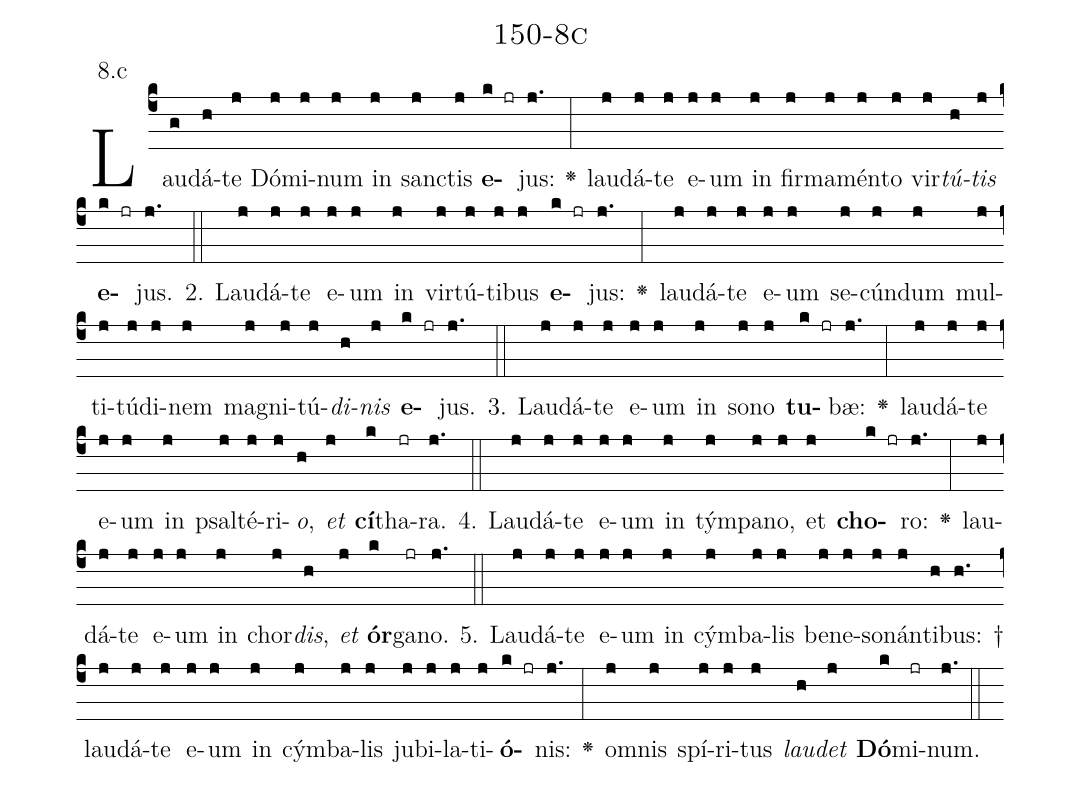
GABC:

name: 150-8c;
annotation: 8.c;
%%
(c4)Lau(g)dá(h)te(j) Dó(j)mi(j)num(j) in(j) sanc(j)tis(j) <b>e</b>(k jr)jus:(j.) <v>\greheightstar</v>(:) lau(j)dá(j)te(j) e(j)um(j) in(j) fir(j)ma(j)mén(j)to(j) vir(j)<i>tú</i>(h)<i>tis</i>(j) <b>e</b>(k jr)jus.(j.) (::)
2. Lau(j)dá(j)te(j) e(j)um(j) in(j) vir(j)tú(j)ti(j)bus(j) <b>e</b>(k jr)jus:(j.) <v>\greheightstar</v>(:) lau(j)dá(j)te(j) e(j)um(j) se(j)cún(j)dum(j) mul(j)ti(j)tú(j)di(j)nem(j) ma(j)gni(j)tú(j)<i>di</i>(h)<i>nis</i>(j) <b>e</b>(k jr)jus.(j.) (::)
3. Lau(j)dá(j)te(j) e(j)um(j) in(j) so(j)no(j) <b>tu</b>(k jr)bæ:(j.) <v>\greheightstar</v>(:) lau(j)dá(j)te(j) e(j)um(j) in(j) psal(j)té(j)ri(j)<i>o</i>,(h) <i>et</i>(j) <b>cí</b>(k)tha(jr)ra.(j.) (::)
4. Lau(j)dá(j)te(j) e(j)um(j) in(j) tým(j)pa(j)no,(j) et(j) <b>cho</b>(k jr)ro:(j.) <v>\greheightstar</v>(:) lau(j)dá(j)te(j) e(j)um(j) in(j) chor(j)<i>dis</i>,(h) <i>et</i>(j) <b>ór</b>(k)ga(jr)no.(j.) (::)
5. Lau(j)dá(j)te(j) e(j)um(j) in(j) cým(j)ba(j)lis(j) be(j)ne(j)so(j)nán(j)ti(h)bus: †(h.) lau(j)dá(j)te(j) e(j)um(j) in(j) cým(j)ba(j)lis(j) ju(j)bi(j)la(j)ti(j)<b>ó</b>(k jr)nis:(j.) <v>\greheightstar</v>(:) om(j)nis(j) spí(j)ri(j)tus(j) <i>lau</i>(h)<i>det</i>(j) <b>Dó</b>(k)mi(jr)num.(j.) (::)
